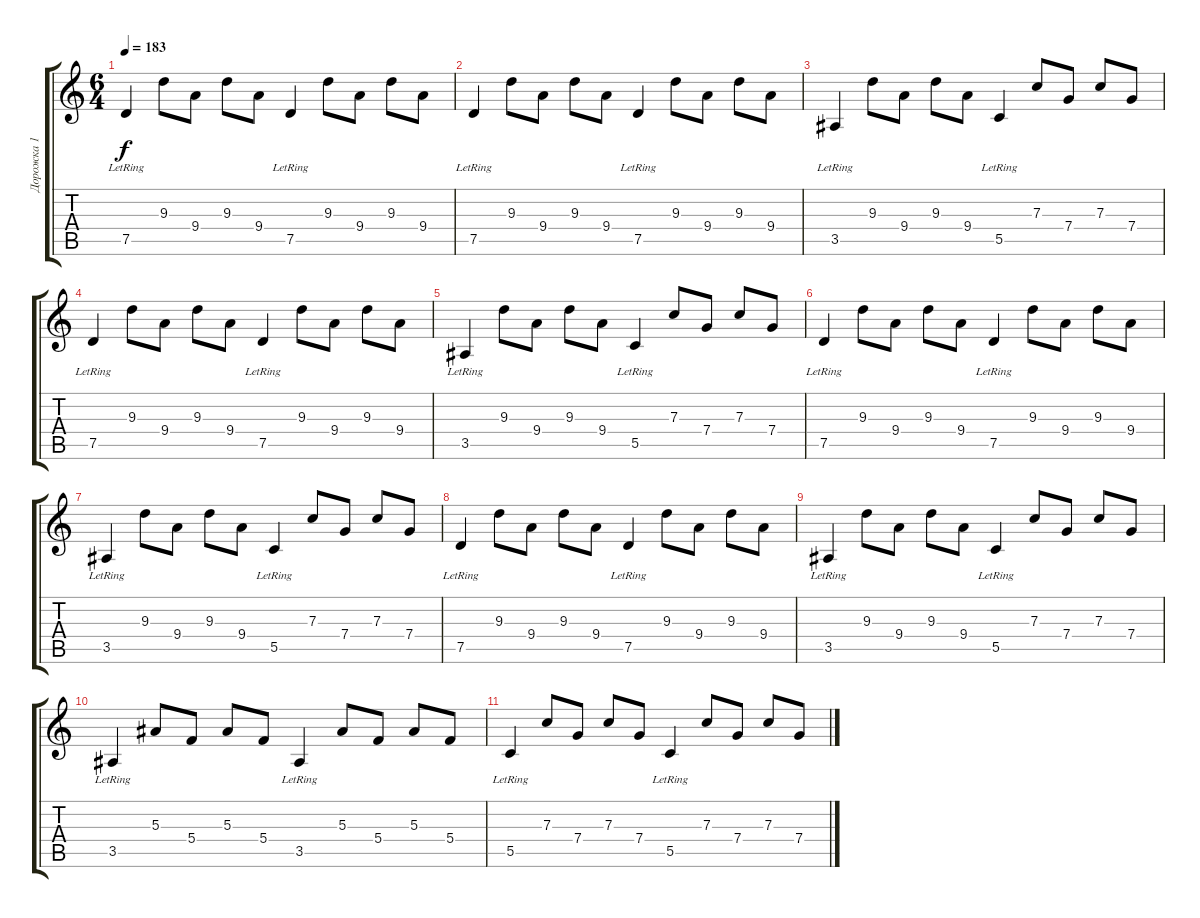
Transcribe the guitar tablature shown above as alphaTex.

\track ("Дорожка 1" "Дорожка 1") {instrument acousticguitarnylon}
\staff {score tabs}
\tuning (D4 A3 F3 C3 G2 D2) {hide}
\ts (6 4)
\tempo 183
\clef g2
\ks c
7.5{lr}.4{dy f} 9.3.8 9.4.8 9.3.8 9.4.8 7.5{lr}.4 9.3.8 9.4.8 9.3.8 9.4.8 |
7.5{lr}.4 9.3.8 9.4.8 9.3.8 9.4.8 7.5{lr}.4 9.3.8 9.4.8 9.3.8 9.4.8 |
3.5{lr}.4 9.3.8 9.4.8 9.3.8 9.4.8 5.5{lr}.4 7.3.8 7.4.8 7.3.8 7.4.8 |
7.5{lr}.4 9.3.8 9.4.8 9.3.8 9.4.8 7.5{lr}.4 9.3.8 9.4.8 9.3.8 9.4.8 |
3.5{lr}.4 9.3.8 9.4.8 9.3.8 9.4.8 5.5{lr}.4 7.3.8 7.4.8 7.3.8 7.4.8 |
7.5{lr}.4 9.3.8 9.4.8 9.3.8 9.4.8 7.5{lr}.4 9.3.8 9.4.8 9.3.8 9.4.8 |
3.5{lr}.4 9.3.8 9.4.8 9.3.8 9.4.8 5.5{lr}.4 7.3.8 7.4.8 7.3.8 7.4.8 |
7.5{lr}.4 9.3.8 9.4.8 9.3.8 9.4.8 7.5{lr}.4 9.3.8 9.4.8 9.3.8 9.4.8 |
3.5{lr}.4 9.3.8 9.4.8 9.3.8 9.4.8 5.5{lr}.4 7.3.8 7.4.8 7.3.8 7.4.8 |
3.5{lr}.4 5.3.8 5.4.8 5.3.8 5.4.8 3.5{lr}.4 5.3.8 5.4.8 5.3.8 5.4.8 |
5.5{lr}.4 7.3.8 7.4.8 7.3.8 7.4.8 5.5{lr}.4 7.3.8 7.4.8 7.3.8 7.4.8
